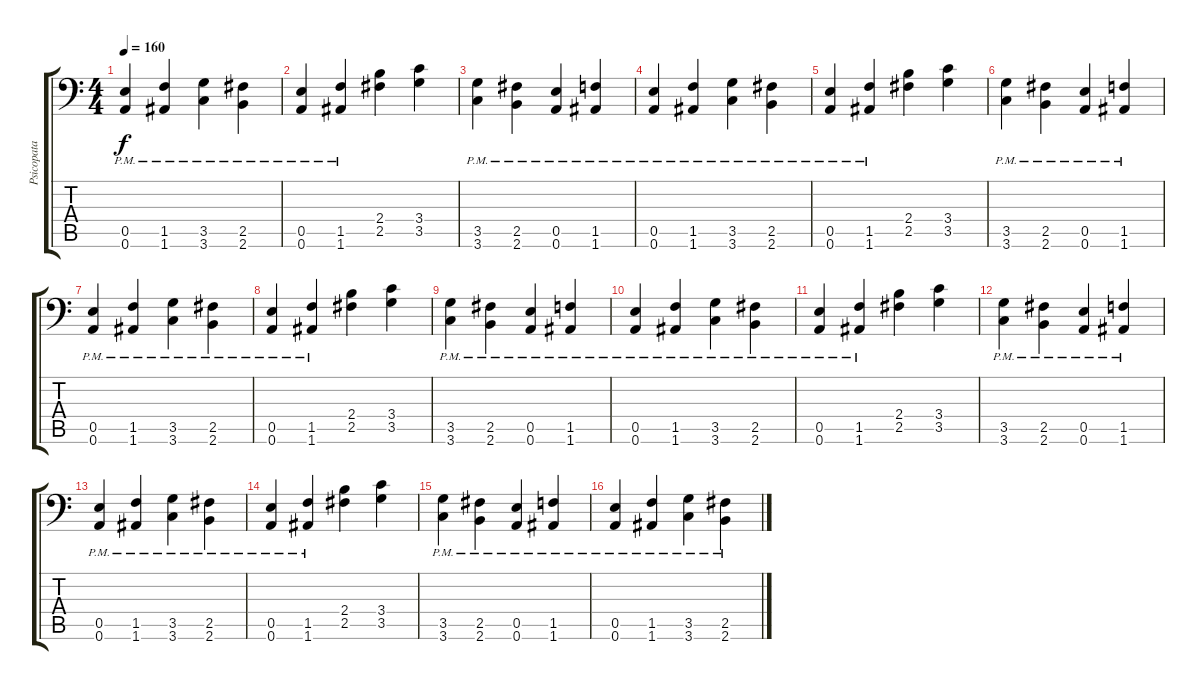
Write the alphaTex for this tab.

\track ("Psicopata Slam" "Psicopata ") {instrument distortionguitar}
\staff {score tabs}
\tuning (B3 Gb3 D3 A2 E2 A1) {hide}
\ts (4 4)
\tempo 160
\clef f4
\ks c
(0.5{pm} 0.6{pm}).4{dy f} (1.5{pm} 1.6{pm}).4 (3.5{pm} 3.6{pm}).4 (2.5{pm} 2.6{pm}).4 |
(0.5{pm} 0.6{pm}).4 (1.5{pm} 1.6{pm}).4 (2.4 2.5).4 (3.4 3.5).4 |
(3.5{pm} 3.6{pm}).4 (2.5{pm} 2.6{pm}).4 (0.5{pm} 0.6{pm}).4 (1.5{pm} 1.6{pm}).4 |
(0.5{pm} 0.6{pm}).4 (1.5{pm} 1.6{pm}).4 (3.5{pm} 3.6{pm}).4 (2.5{pm} 2.6{pm}).4 |
(0.5{pm} 0.6{pm}).4 (1.5{pm} 1.6{pm}).4 (2.4 2.5).4 (3.4 3.5).4 |
(3.5{pm} 3.6{pm}).4 (2.5{pm} 2.6{pm}).4 (0.5{pm} 0.6{pm}).4 (1.5{pm} 1.6{pm}).4 |
(0.5{pm} 0.6{pm}).4 (1.5{pm} 1.6{pm}).4 (3.5{pm} 3.6{pm}).4 (2.5{pm} 2.6{pm}).4 |
(0.5{pm} 0.6{pm}).4 (1.5{pm} 1.6{pm}).4 (2.4 2.5).4 (3.4 3.5).4 |
(3.5{pm} 3.6{pm}).4 (2.5{pm} 2.6{pm}).4 (0.5{pm} 0.6{pm}).4 (1.5{pm} 1.6{pm}).4 |
(0.5{pm} 0.6{pm}).4 (1.5{pm} 1.6{pm}).4 (3.5{pm} 3.6{pm}).4 (2.5{pm} 2.6{pm}).4 |
(0.5{pm} 0.6{pm}).4 (1.5{pm} 1.6{pm}).4 (2.4 2.5).4 (3.4 3.5).4 |
(3.5{pm} 3.6{pm}).4 (2.5{pm} 2.6{pm}).4 (0.5{pm} 0.6{pm}).4 (1.5{pm} 1.6{pm}).4 |
(0.5{pm} 0.6{pm}).4 (1.5{pm} 1.6{pm}).4 (3.5{pm} 3.6{pm}).4 (2.5{pm} 2.6{pm}).4 |
(0.5{pm} 0.6{pm}).4 (1.5{pm} 1.6{pm}).4 (2.4 2.5).4 (3.4 3.5).4 |
(3.5{pm} 3.6{pm}).4 (2.5{pm} 2.6{pm}).4 (0.5{pm} 0.6{pm}).4 (1.5{pm} 1.6{pm}).4 |
(0.5{pm} 0.6{pm}).4 (1.5{pm} 1.6{pm}).4 (3.5{pm} 3.6{pm}).4 (2.5{pm} 2.6{pm}).4
